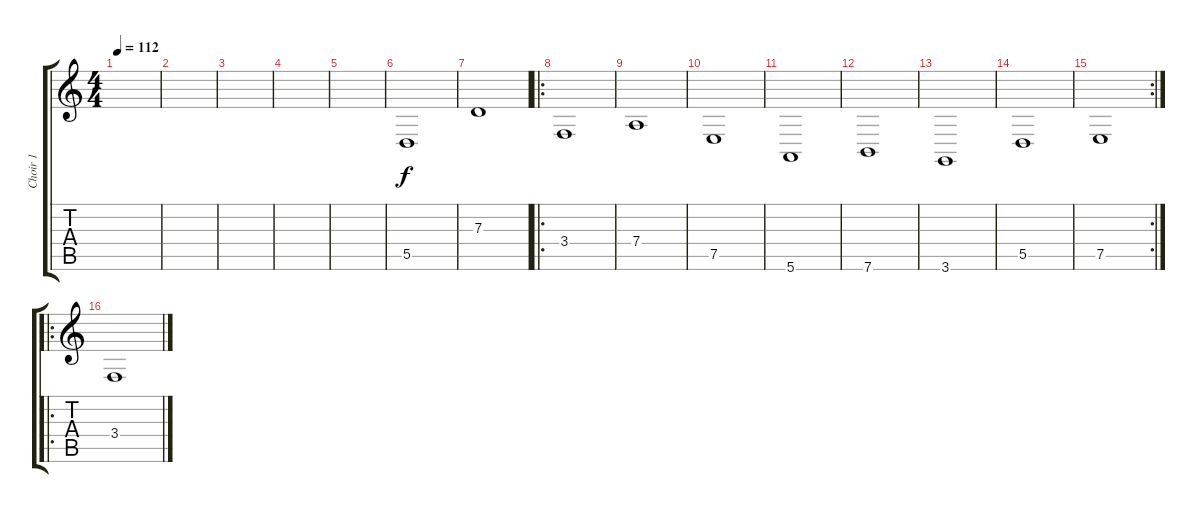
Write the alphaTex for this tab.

\track ("Choir 1" "Choir 1") {instrument pad4choir}
\staff {score tabs}
\tuning (E4 B3 G3 D3 A2 E2) {hide}
\ts (4 4)
\tempo 112
\clef g2
\ks c
|
|
|
|
|
5.5.1 |
7.3.1 |
\ro
3.4.1 |
7.4.1 |
7.5.1 |
5.6.1 |
7.6.1 |
3.6.1 |
5.5.1 |
\rc 2
7.5.1 |
\ro
3.4.1
